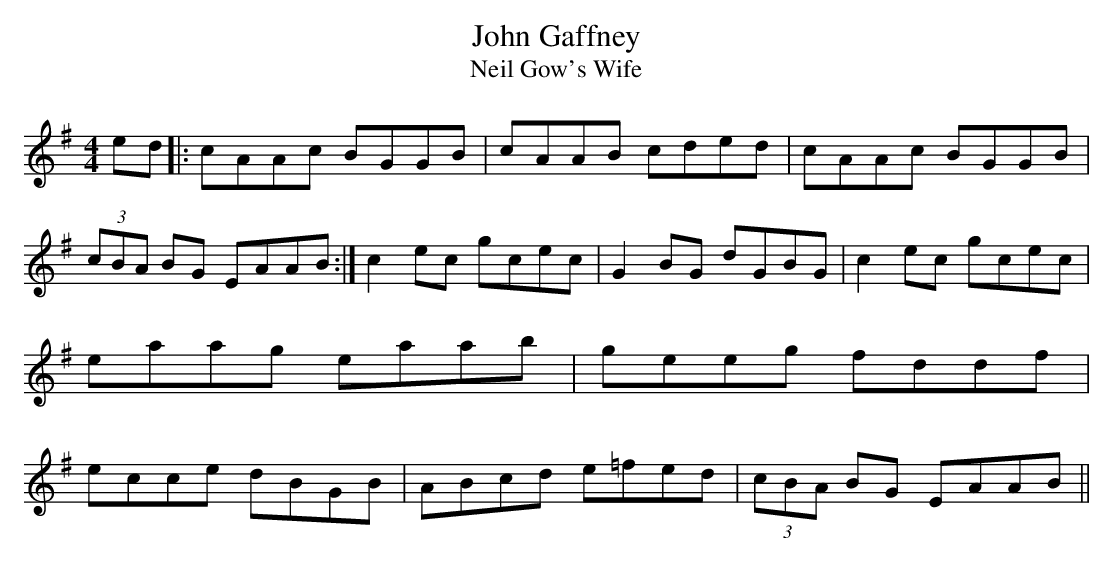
X:1
T:John Gaffney
T:Neil Gow's Wife
M:4/4
L:1/8
K:ADor
ed|:cAAc BGGB|cAAB cded|cAAc BGGB|(3cBA BG \
EAAB:|c2ec gcec|G2BG dGBG|c2ec gcec|eaag eaab|\
geeg fddf|ecce dBGB|ABcd e=fed|(3cBA BG EAAB||
